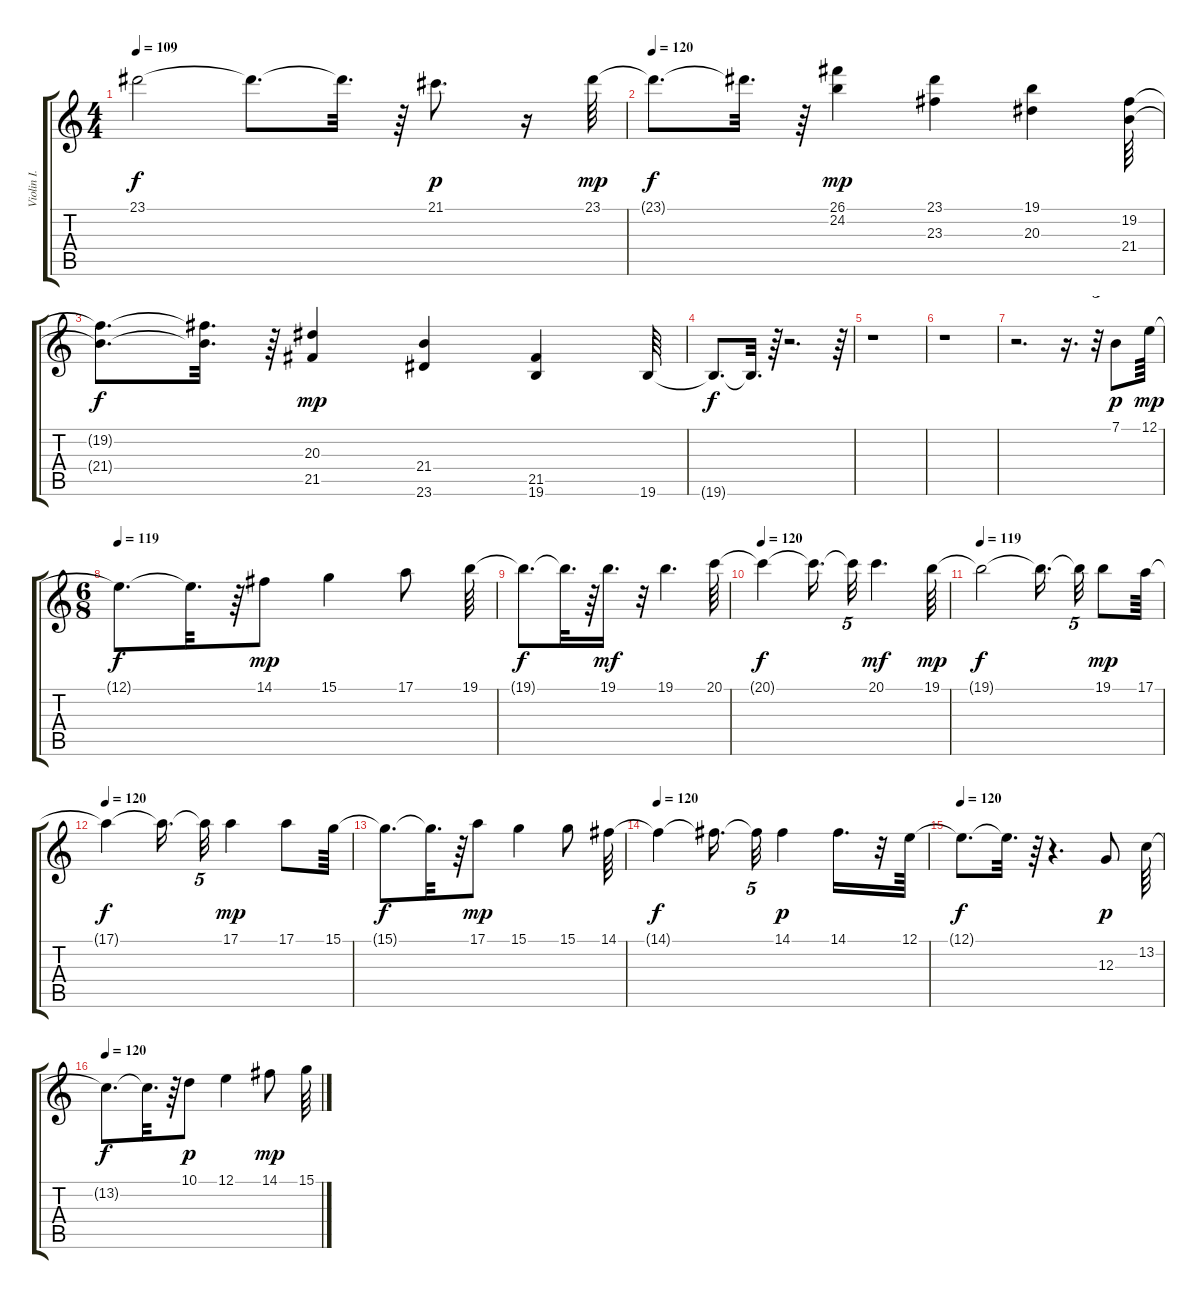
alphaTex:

\track ("Violin I." "Violin I.") {instrument pizzicatostrings}
\staff {score tabs}
\tuning (E4 B3 G3 D3 A2 E2) {hide}
\ts (4 4)
\tempo 109
\clef g2
\ks c
23.1{t}.2{dy f} 23.1{t}.8{d} 23.1{t}.32{d} r.64 21.1.8{d dy p} r.16 23.1.64{dy mp} |
\tempo 120
23.1{t}.8{d dy f} 23.1{t}.32{d} r.64 (26.1 24.2).4{dy mp} (23.1 23.3).4 (19.1 20.3).4 (19.2 21.4).64 |
(19.2{t} 21.4{t}).8{d dy f} (19.2{t} 21.4{t}).32{d} r.64 (20.3 21.5).4{dy mp} (21.4 23.6).4 (21.5 19.6).4 19.6.64 |
19.6{t}.8{d dy f} 19.6{t}.32{d} r.64 r.2{d} r.64 |
r.1 |
r.1 |
r.2{d} r.16{d} r.32{tu (5 4)} 7.1.8{dy p} 12.1.64{dy mp} |
\ts (6 8)
\tempo 119
12.1{t}.8{d dy f} 12.1{t}.32{d} r.64 14.1.8{dy mp} 15.1.4 17.1.8 19.1.64 |
19.1{t}.8{d dy f} 19.1{t}.32{d} r.64 19.1.16{d dy mf} r.32 19.1.4{d} 20.1.64 |
\tempo 120
20.1{t}.4{dy f} 20.1{t}.16{d} 20.1{t}.32{tu (5 4)} 20.1.4{d dy mf} 19.1.64{dy mp} |
\tempo 119
19.1{t}.2{dy f} 19.1{t}.16{d beam splitsecondary} 19.1{t}.32{tu (5 4)} 19.1.8{dy mp} 17.1.64 |
\tempo 120
17.1{t}.4{dy f} 17.1{t}.16{d} 17.1{t}.32{tu (5 4)} 17.1.4{dy mp} 17.1.8 15.1.64 |
15.1{t}.8{d dy f} 15.1{t}.32{d} r.64 17.1.8{dy mp} 15.1.4 15.1.8 14.1.64 |
\tempo 120
14.1{t}.4{dy f} 14.1{t}.16{d} 14.1{t}.32{tu (5 4)} 14.1.4{dy p} 14.1.16{d} r.32 12.1.64 |
\tempo 120
12.1{t}.8{d dy f} 12.1{t}.32{d} r.64 r.4{d} 12.3.8{dy p} 13.2.64 |
\tempo 120
13.2{t}.8{d dy f} 13.2{t}.32{d} r.64 10.1.8{dy p} 12.1.4 14.1.8{dy mp} 15.1.64
